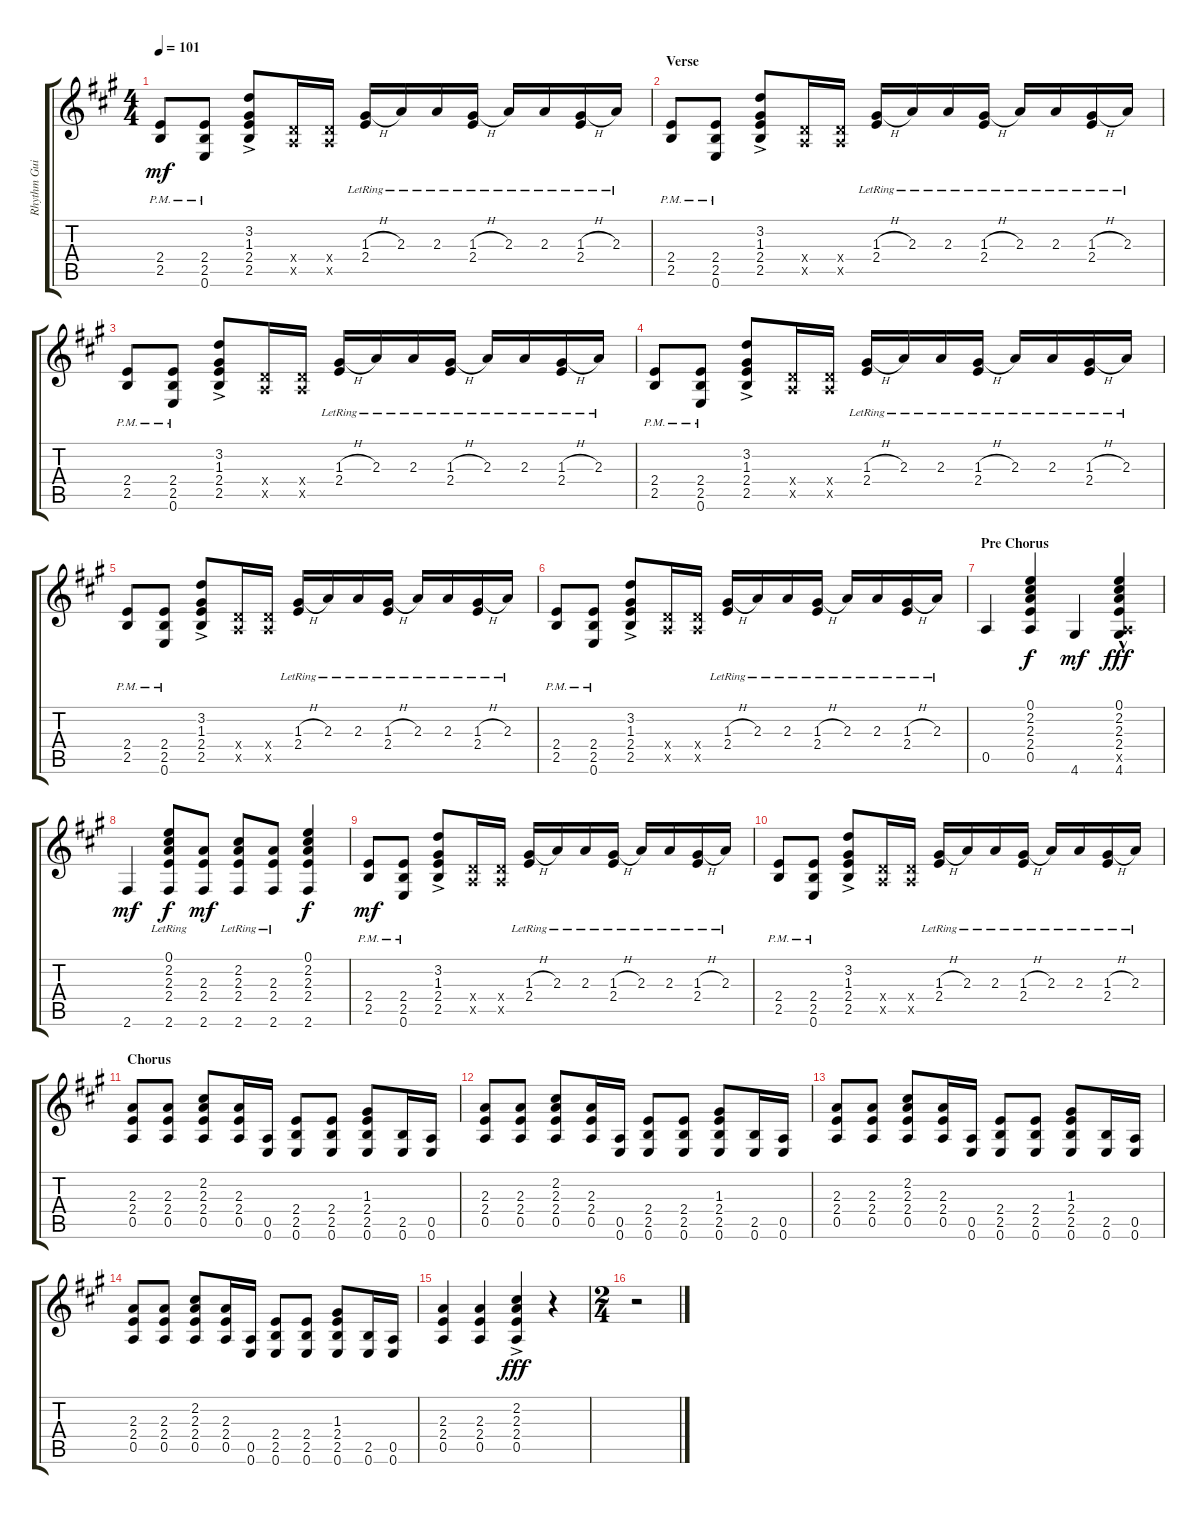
\track ("Rhythm Guitar" "Rhythm Gui") {instrument overdrivenguitar}
\staff {score tabs}
\tuning (E4 B3 G3 D3 A2 E2) {hide}
\ts (4 4)
\tempo 101
\clef g2
\ks a
(2.4{pm} 2.5{pm}).8{dy mf} (2.4{pm} 2.5{pm} 0.6{pm}).8 (3.2{ac} 1.3{ac} 2.4{ac} 2.5{ac}).8 (0.4{x} 0.5{x}).16 (0.4{x} 0.5{x}).16 (1.3{h} 2.4{lr}).16 2.3{lr}.16 2.3{lr}.16 (1.3{h} 2.4{lr}).16 2.3{lr}.16 2.3{lr}.16 (1.3{h} 2.4{lr}).16 2.3{lr}.16 |
\section ("" "Verse")
(2.4{pm} 2.5{pm}).8 (2.4{pm} 2.5{pm} 0.6{pm}).8 (3.2{ac} 1.3{ac} 2.4{ac} 2.5{ac}).8 (0.4{x} 0.5{x}).16 (0.4{x} 0.5{x}).16 (1.3{h} 2.4{lr}).16 2.3{lr}.16 2.3{lr}.16 (1.3{h} 2.4{lr}).16 2.3{lr}.16 2.3{lr}.16 (1.3{h} 2.4{lr}).16 2.3{lr}.16 |
(2.4{pm} 2.5{pm}).8 (2.4{pm} 2.5{pm} 0.6{pm}).8 (3.2{ac} 1.3{ac} 2.4{ac} 2.5{ac}).8 (0.4{x} 0.5{x}).16 (0.4{x} 0.5{x}).16 (1.3{h} 2.4{lr}).16 2.3{lr}.16 2.3{lr}.16 (1.3{h} 2.4{lr}).16 2.3{lr}.16 2.3{lr}.16 (1.3{h} 2.4{lr}).16 2.3{lr}.16 |
(2.4{pm} 2.5{pm}).8 (2.4{pm} 2.5{pm} 0.6{pm}).8 (3.2{ac} 1.3{ac} 2.4{ac} 2.5{ac}).8 (0.4{x} 0.5{x}).16 (0.4{x} 0.5{x}).16 (1.3{h} 2.4{lr}).16 2.3{lr}.16 2.3{lr}.16 (1.3{h} 2.4{lr}).16 2.3{lr}.16 2.3{lr}.16 (1.3{h} 2.4{lr}).16 2.3{lr}.16 |
(2.4{pm} 2.5{pm}).8 (2.4{pm} 2.5{pm} 0.6{pm}).8 (3.2{ac} 1.3{ac} 2.4{ac} 2.5{ac}).8 (0.4{x} 0.5{x}).16 (0.4{x} 0.5{x}).16 (1.3{h} 2.4{lr}).16 2.3{lr}.16 2.3{lr}.16 (1.3{h} 2.4{lr}).16 2.3{lr}.16 2.3{lr}.16 (1.3{h} 2.4{lr}).16 2.3{lr}.16 |
(2.4{pm} 2.5{pm}).8 (2.4{pm} 2.5{pm} 0.6{pm}).8 (3.2{ac} 1.3{ac} 2.4{ac} 2.5{ac}).8 (0.4{x} 0.5{x}).16 (0.4{x} 0.5{x}).16 (1.3{h} 2.4{lr}).16 2.3{lr}.16 2.3{lr}.16 (1.3{h} 2.4{lr}).16 2.3{lr}.16 2.3{lr}.16 (1.3{h} 2.4{lr}).16 2.3{lr}.16 |
\section ("" "Pre Chorus")
0.5.4 (0.1 2.2 2.3 2.4 0.5).4{dy f} 4.6.4{dy mf} (0.1{hac} 2.2{hac} 2.3{hac} 2.4{hac} 0.5{hac x} 4.6{hac}).4{dy fff} |
2.6.4{dy mf} (0.1{lr} 2.2{lr} 2.3{lr} 2.4{lr} 2.6{lr}).8{dy f} (2.3 2.4 2.6).8{dy mf} (2.2{lr} 2.3{lr} 2.4{lr} 2.6{lr}).8 (2.3{lr} 2.4{lr} 2.6{lr}).8 (0.1 2.2 2.3 2.4 2.6).4{dy f} |
(2.4{pm} 2.5{pm}).8{dy mf} (2.4{pm} 2.5{pm} 0.6{pm}).8 (3.2{ac} 1.3{ac} 2.4{ac} 2.5{ac}).8 (0.4{x} 0.5{x}).16 (0.4{x} 0.5{x}).16 (1.3{h} 2.4{lr}).16 2.3{lr}.16 2.3{lr}.16 (1.3{h} 2.4{lr}).16 2.3{lr}.16 2.3{lr}.16 (1.3{h} 2.4{lr}).16 2.3{lr}.16 |
(2.4{pm} 2.5{pm}).8 (2.4{pm} 2.5{pm} 0.6{pm}).8 (3.2{ac} 1.3{ac} 2.4{ac} 2.5{ac}).8 (0.4{x} 0.5{x}).16 (0.4{x} 0.5{x}).16 (1.3{h} 2.4{lr}).16 2.3{lr}.16 2.3{lr}.16 (1.3{h} 2.4{lr}).16 2.3{lr}.16 2.3{lr}.16 (1.3{h} 2.4{lr}).16 2.3{lr}.16 |
\section ("" "Chorus")
(2.3 2.4 0.5).8 (2.3 2.4 0.5).8 (2.2 2.3 2.4 0.5).8 (2.3 2.4 0.5).16 (0.5 0.6).16 (2.4 2.5 0.6).8 (2.4 2.5 0.6).8 (1.3 2.4 2.5 0.6).8 (2.5 0.6).16 (0.5 0.6).16 |
(2.3 2.4 0.5).8 (2.3 2.4 0.5).8 (2.2 2.3 2.4 0.5).8 (2.3 2.4 0.5).16 (0.5 0.6).16 (2.4 2.5 0.6).8 (2.4 2.5 0.6).8 (1.3 2.4 2.5 0.6).8 (2.5 0.6).16 (0.5 0.6).16 |
(2.3 2.4 0.5).8 (2.3 2.4 0.5).8 (2.2 2.3 2.4 0.5).8 (2.3 2.4 0.5).16 (0.5 0.6).16 (2.4 2.5 0.6).8 (2.4 2.5 0.6).8 (1.3 2.4 2.5 0.6).8 (2.5 0.6).16 (0.5 0.6).16 |
(2.3 2.4 0.5).8 (2.3 2.4 0.5).8 (2.2 2.3 2.4 0.5).8 (2.3 2.4 0.5).16 (0.5 0.6).16 (2.4 2.5 0.6).8 (2.4 2.5 0.6).8 (1.3 2.4 2.5 0.6).8 (2.5 0.6).16 (0.5 0.6).16 |
(2.3 2.4 0.5).4 (2.3 2.4 0.5).4 (2.2{ac} 2.3{ac} 2.4{ac} 0.5{ac}).4{dy fff} r.4 |
\ts (2 4)
r.2
